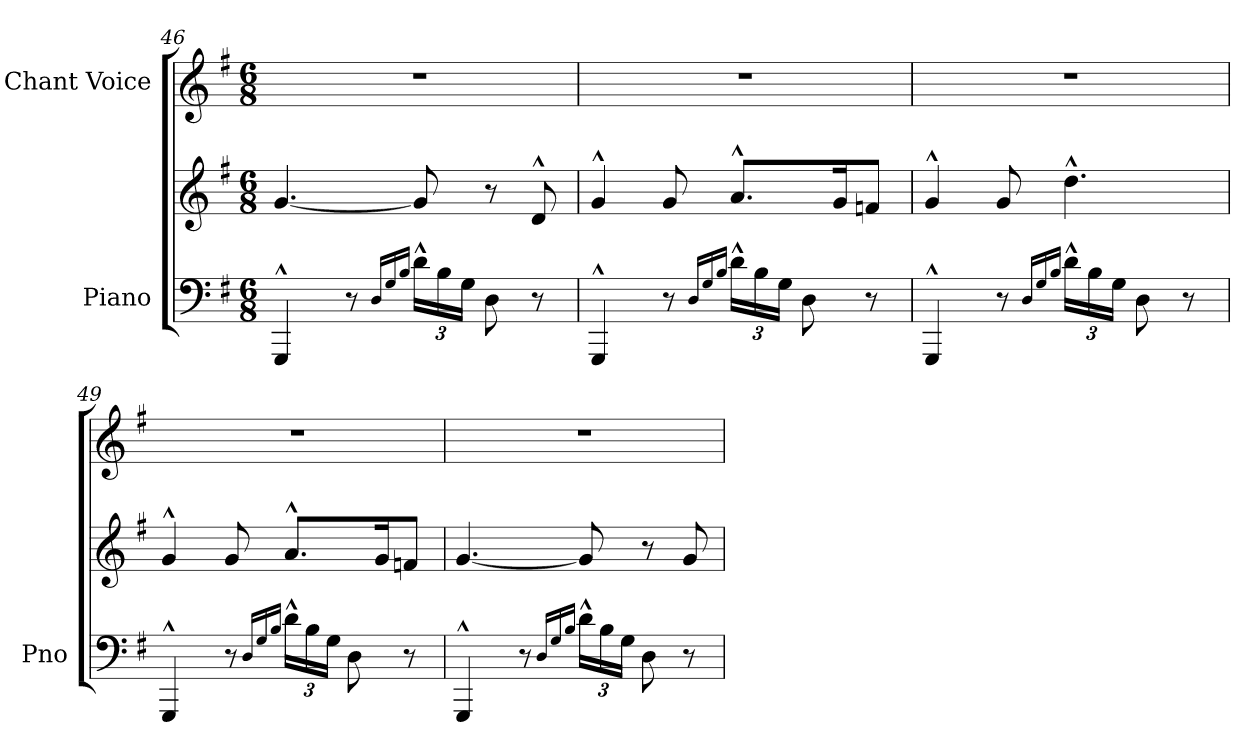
**kern	**kern	**kern
*part2	*part2	*part1
*staff3	*staff2	*staff1
*I"Piano	*	*I"Chant Voice
*I'Pno	*	*
*clefF4	*clefG2	*clefG2
*k[f#]	*k[f#]	*k[f#]
*M6/8	*M6/8	*M6/8
=46	=46	=46
4GGG^^/	[4.g/	2.r
8r	.	.
16qD/LL	.	.
16qG/	.	.
16qB/JJ	.	.
*Xbrackettup	*	*
24d^^\LL	8g/]	.
24B\	.	.
24G\JJ	.	.
8D\	8r	.
8r	8d^^/	.
=47	=47	=47
4GGG^^/	4g^^/	2.r
8r	8g/	.
16qD/LL	.	.
16qG/	.	.
16qB/JJ	.	.
24d^^\LL	8.a^^/L	.
24B\	.	.
24G\JJ	.	.
8D\	.	.
.	16g/K	.
8r	8fn/J	.
=48	=48	=48
4GGG^^/	4g^^/	2.r
8r	8g/	.
16qD/LL	.	.
16qG/	.	.
16qB/JJ	.	.
24d^^\LL	4.dd^^\	.
24B\	.	.
24G\JJ	.	.
8D\	.	.
8r	.	.
=49	=49	=49
4GGG^^/	4g^^/	2.r
8r	8g/	.
16qD/LL	.	.
16qG/	.	.
16qB/JJ	.	.
24d^^\LL	8.a^^/L	.
24B\	.	.
24G\JJ	.	.
8D\	.	.
.	16g/K	.
8r	8fn/J	.
=50	=50	=50
4GGG^^/	[4.g/	2.r
8r	.	.
16qD/LL	.	.
16qG/	.	.
16qB/JJ	.	.
24d^^\LL	8g/]	.
24B\	.	.
24G\JJ	.	.
8D\	8r	.
8r	8g/	.
=	=	=
*-	*-	*-
